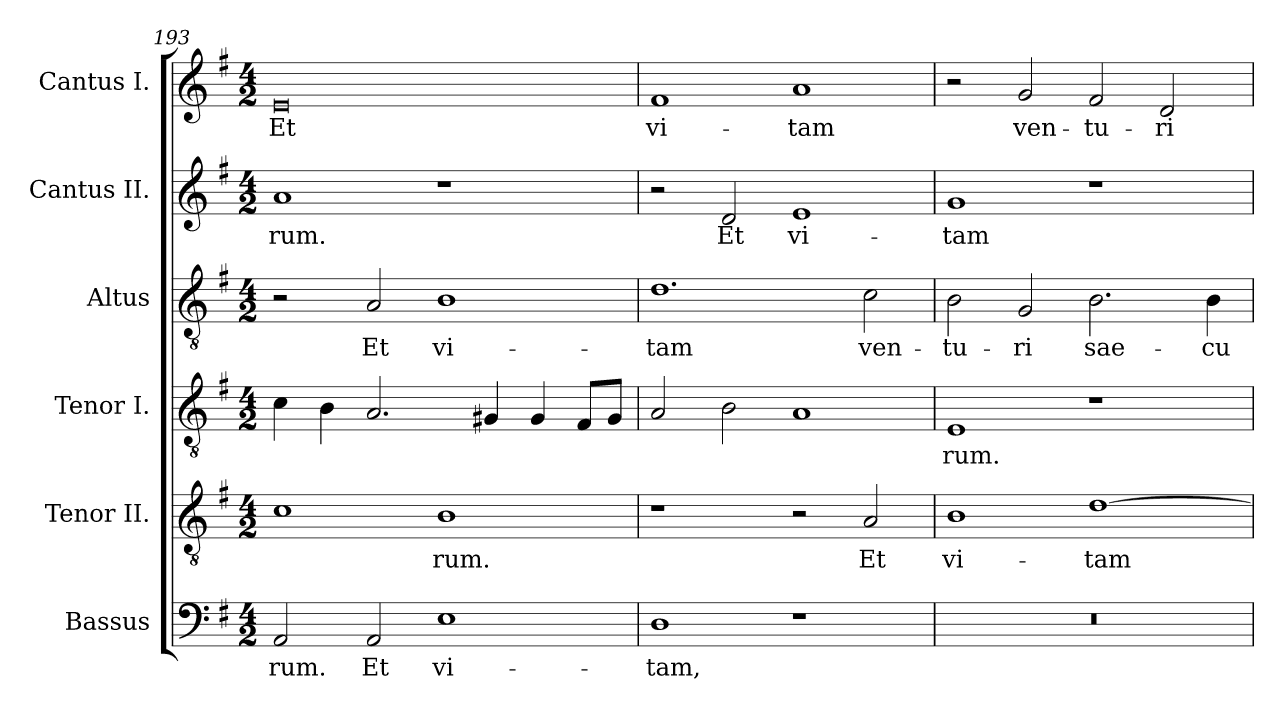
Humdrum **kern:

**kern	**text	**kern	**text	**kern	**text	**kern	**text	**kern	**text	**kern	**text
*part6	*part6	*part5	*part5	*part4	*part4	*part3	*part3	*part2	*part2	*part1	*part1
*staff6	*staff6	*staff5	*staff5	*staff4	*staff4	*staff3	*staff3	*staff2	*staff2	*staff1	*staff1
*I"Bassus	*	*I"Tenor II.	*	*I"Tenor I.	*	*I"Altus	*	*I"Cantus II.	*	*I"Cantus I.	*
*I'B.	*	*I'T. II.	*	*I'T. I.	*	*I'A.	*	*I'C. II	*	*I'C. I	*
!!LO:LB:g=z
*clefF4	*	*clefGv2	*	*clefGv2	*	*clefGv2	*	*clefG2	*	*clefG2	*
*	*	*ITrd7c12	*	*ITrd7c12	*	*ITrd7c12	*	*	*	*	*
*k[f#]	*	*k[f#]	*	*k[f#]	*	*k[f#]	*	*k[f#]	*	*k[f#]	*
*G:	*	*G:	*	*G:	*	*G:	*	*G:	*	*G:	*
*M4/2	*	*M4/2	*	*M4/2	*	*M4/2	*	*M4/2	*	*M4/2	*
=193	=193	=193	=193	=193	=193	=193	=193	=193	=193	=193	=193
!	!LO:LY:b:color=#000000	!	!	!	!	!	!	!	!	!	!
!	!	!	!	!	!	!	!	!	!LO:LY:b:color=#000000	!	!
!	!	!	!	!	!	!	!	!	!	!	!LO:LY:b:color=#000000
2AAi/	-rum.	1Ci	.	4Ci\	.	2r	.	1ai	-rum.	0ei	Et
.	.	.	.	4BBi\	.	.	.	.	.	.	.
!	!LO:LY:b:color=#000000	!	!	!	!	!	!	!	!	!	!
!	!	!	!	!	!	!	!LO:LY:b:color=#000000	!	!	!	!
2AAi/	Et	.	.	2.AAi/	.	2AAi/	Et	.	.	.	.
!	!LO:LY:b:color=#000000	!	!	!	!	!	!	!	!	!	!
!	!	!	!LO:LY:b:color=#000000	!	!	!	!	!	!	!	!
!	!	!	!	!	!	!	!LO:LY:b:color=#000000	!	!	!	!
1Ei	vi-	1BBi	-rum.	.	.	1BBi	vi-	1r	.	.	.
.	.	.	.	4GG#Xi/	.	.	.	.	.	.	.
.	.	.	.	4GG#i/	.	.	.	.	.	.	.
.	.	.	.	8FF#i/L	.	.	.	.	.	.	.
.	.	.	.	8GG#i/J	.	.	.	.	.	.	.
=194	=194	=194	=194	=194	=194	=194	=194	=194	=194	=194	=194
!	!LO:LY:b:color=#000000	!	!	!	!	!	!	!	!	!	!
!	!	!	!	!	!	!	!LO:LY:b:color=#000000	!	!	!	!
!	!	!	!	!	!	!	!	!	!	!	!LO:LY:b:color=#000000
1Di	-tam,	1r	.	2AAi/	.	1.Di	-tam	2r	.	1f#i	vi-
!	!	!	!	!	!	!	!	!	!LO:LY:b:color=#000000	!	!
.	.	.	.	2BBi\	.	.	.	2di/	Et	.	.
!	!	!	!	!	!	!	!	!	!LO:LY:b:color=#000000	!	!
!	!	!	!	!	!	!	!	!	!	!	!LO:LY:b:color=#000000
1r	.	2r	.	1AAi	.	.	.	1ei	vi-	1ai	-tam
!	!	!	!LO:LY:b:color=#000000	!	!	!	!	!	!	!	!
!	!	!	!	!	!	!	!LO:LY:b:color=#000000	!	!	!	!
.	.	2AAi/	Et	.	.	2Ci\	ven-	.	.	.	.
=195	=195	=195	=195	=195	=195	=195	=195	=195	=195	=195	=195
!LO:N:vis=1	!	!	!	!	!	!	!	!	!	!	!
!	!	!	!LO:LY:b:color=#000000	!	!	!	!	!	!	!	!
!	!	!	!	!	!LO:LY:b:color=#000000	!	!	!	!	!	!
!	!	!	!	!	!	!	!LO:LY:b:color=#000000	!	!	!	!
!	!	!	!	!	!	!	!	!	!LO:LY:b:color=#000000	!	!
0r	.	1BBi	vi-	1EEi	-rum.	2BBi\	-tu-	1gi	-tam	2r	.
!	!	!	!	!	!	!	!LO:LY:b:color=#000000	!	!	!	!
!	!	!	!	!	!	!	!	!	!	!	!LO:LY:b:color=#000000
.	.	.	.	.	.	2GGi/	-ri	.	.	2gi/	ven-
!	!	!	!LO:LY:b:color=#000000	!	!	!	!	!	!	!	!
!	!	!	!	!	!	!	!LO:LY:b:color=#000000	!	!	!	!
!	!	!	!	!	!	!	!	!	!	!	!LO:LY:b:color=#000000
.	.	[1Di	-tam	1r	.	2.BBi\	sae-	1r	.	2f#i/	-tu-
!	!	!	!	!	!	!	!	!	!	!	!LO:LY:b:color=#000000
.	.	.	.	.	.	.	.	.	.	2di/	-ri
!	!	!	!	!	!	!	!LO:LY:b:color=#000000	!	!	!	!
.	.	.	.	.	.	4BBi\	-cu-	.	.	.	.
=	=	=	=	=	=	=	=	=	=	=	=
*-	*-	*-	*-	*-	*-	*-	*-	*-	*-	*-	*-
